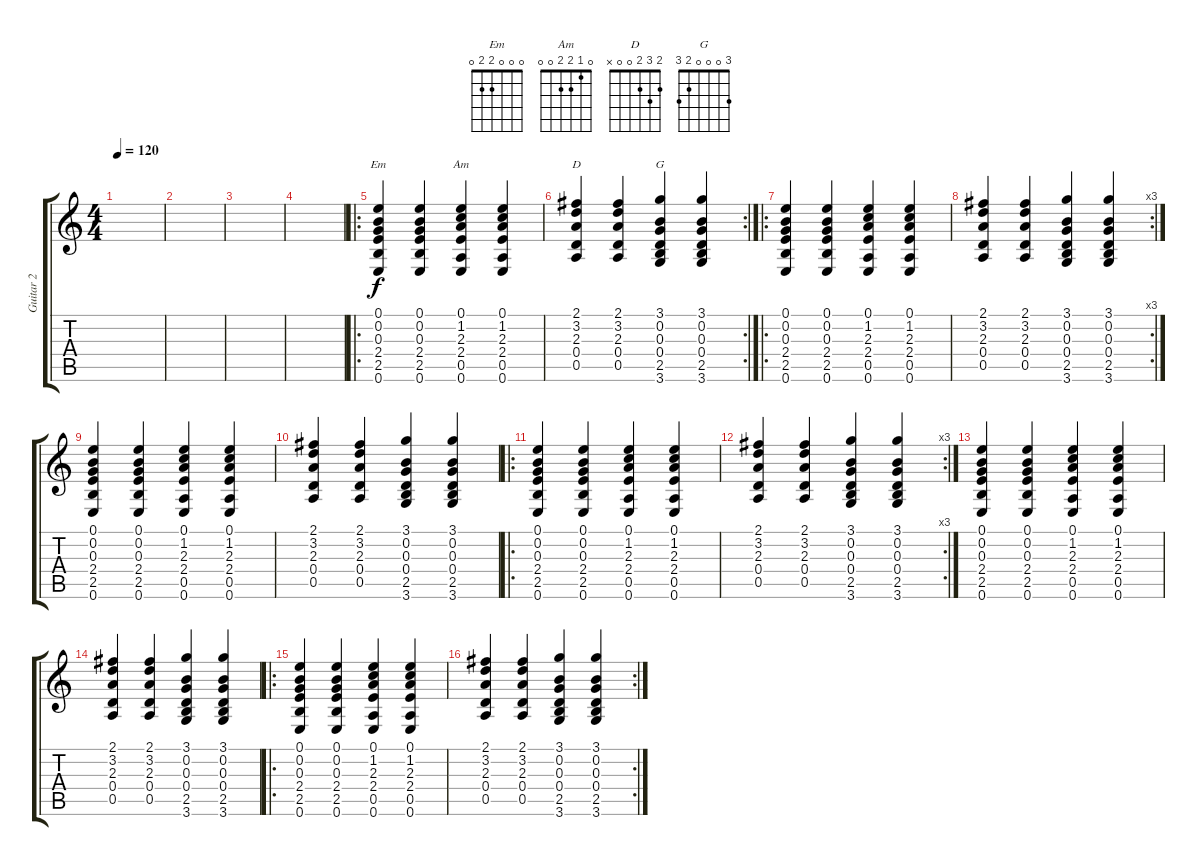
\track ("Guitar 2" "Guitar 2") {instrument electricguitarclean}
\staff {score tabs}
\tuning (E4 B3 G3 D3 A2 E2) {hide}
\chord ("Em" 0 0 0 2 2 0)
\chord ("Am" 0 1 2 2 0 0)
\chord ("D" 2 3 2 0 0 x)
\chord ("G" 3 0 0 0 2 3)
\ts (4 4)
\tempo 120
\clef g2
\ks c
|
|
|
|
\ro
(0.1 0.2 0.3 2.4 2.5 0.6).4{ch "Em"} (0.1 0.2 0.3 2.4 2.5 0.6).4 (0.1 1.2 2.3 2.4 0.5 0.6).4{ch "Am"} (0.1 1.2 2.3 2.4 0.5 0.6).4 |
\rc 2
(2.1 3.2 2.3 0.4 0.5).4{ch "D"} (2.1 3.2 2.3 0.4 0.5).4 (3.1 0.2 0.3 0.4 2.5 3.6).4{ch "G"} (3.1 0.2 0.3 0.4 2.5 3.6).4 |
\ro
(0.1 0.2 0.3 2.4 2.5 0.6).4 (0.1 0.2 0.3 2.4 2.5 0.6).4 (0.1 1.2 2.3 2.4 0.5 0.6).4 (0.1 1.2 2.3 2.4 0.5 0.6).4 |
\rc 3
(2.1 3.2 2.3 0.4 0.5).4 (2.1 3.2 2.3 0.4 0.5).4 (3.1 0.2 0.3 0.4 2.5 3.6).4 (3.1 0.2 0.3 0.4 2.5 3.6).4 |
(0.1 0.2 0.3 2.4 2.5 0.6).4 (0.1 0.2 0.3 2.4 2.5 0.6).4 (0.1 1.2 2.3 2.4 0.5 0.6).4 (0.1 1.2 2.3 2.4 0.5 0.6).4 |
(2.1 3.2 2.3 0.4 0.5).4 (2.1 3.2 2.3 0.4 0.5).4 (3.1 0.2 0.3 0.4 2.5 3.6).4 (3.1 0.2 0.3 0.4 2.5 3.6).4 |
\ro
(0.1 0.2 0.3 2.4 2.5 0.6).4 (0.1 0.2 0.3 2.4 2.5 0.6).4 (0.1 1.2 2.3 2.4 0.5 0.6).4 (0.1 1.2 2.3 2.4 0.5 0.6).4 |
\rc 3
(2.1 3.2 2.3 0.4 0.5).4 (2.1 3.2 2.3 0.4 0.5).4 (3.1 0.2 0.3 0.4 2.5 3.6).4 (3.1 0.2 0.3 0.4 2.5 3.6).4 |
(0.1 0.2 0.3 2.4 2.5 0.6).4 (0.1 0.2 0.3 2.4 2.5 0.6).4 (0.1 1.2 2.3 2.4 0.5 0.6).4 (0.1 1.2 2.3 2.4 0.5 0.6).4 |
(2.1 3.2 2.3 0.4 0.5).4 (2.1 3.2 2.3 0.4 0.5).4 (3.1 0.2 0.3 0.4 2.5 3.6).4 (3.1 0.2 0.3 0.4 2.5 3.6).4 |
\ro
(0.1 0.2 0.3 2.4 2.5 0.6).4 (0.1 0.2 0.3 2.4 2.5 0.6).4 (0.1 1.2 2.3 2.4 0.5 0.6).4 (0.1 1.2 2.3 2.4 0.5 0.6).4 |
\rc 2
(2.1 3.2 2.3 0.4 0.5).4 (2.1 3.2 2.3 0.4 0.5).4 (3.1 0.2 0.3 0.4 2.5 3.6).4 (3.1 0.2 0.3 0.4 2.5 3.6).4
